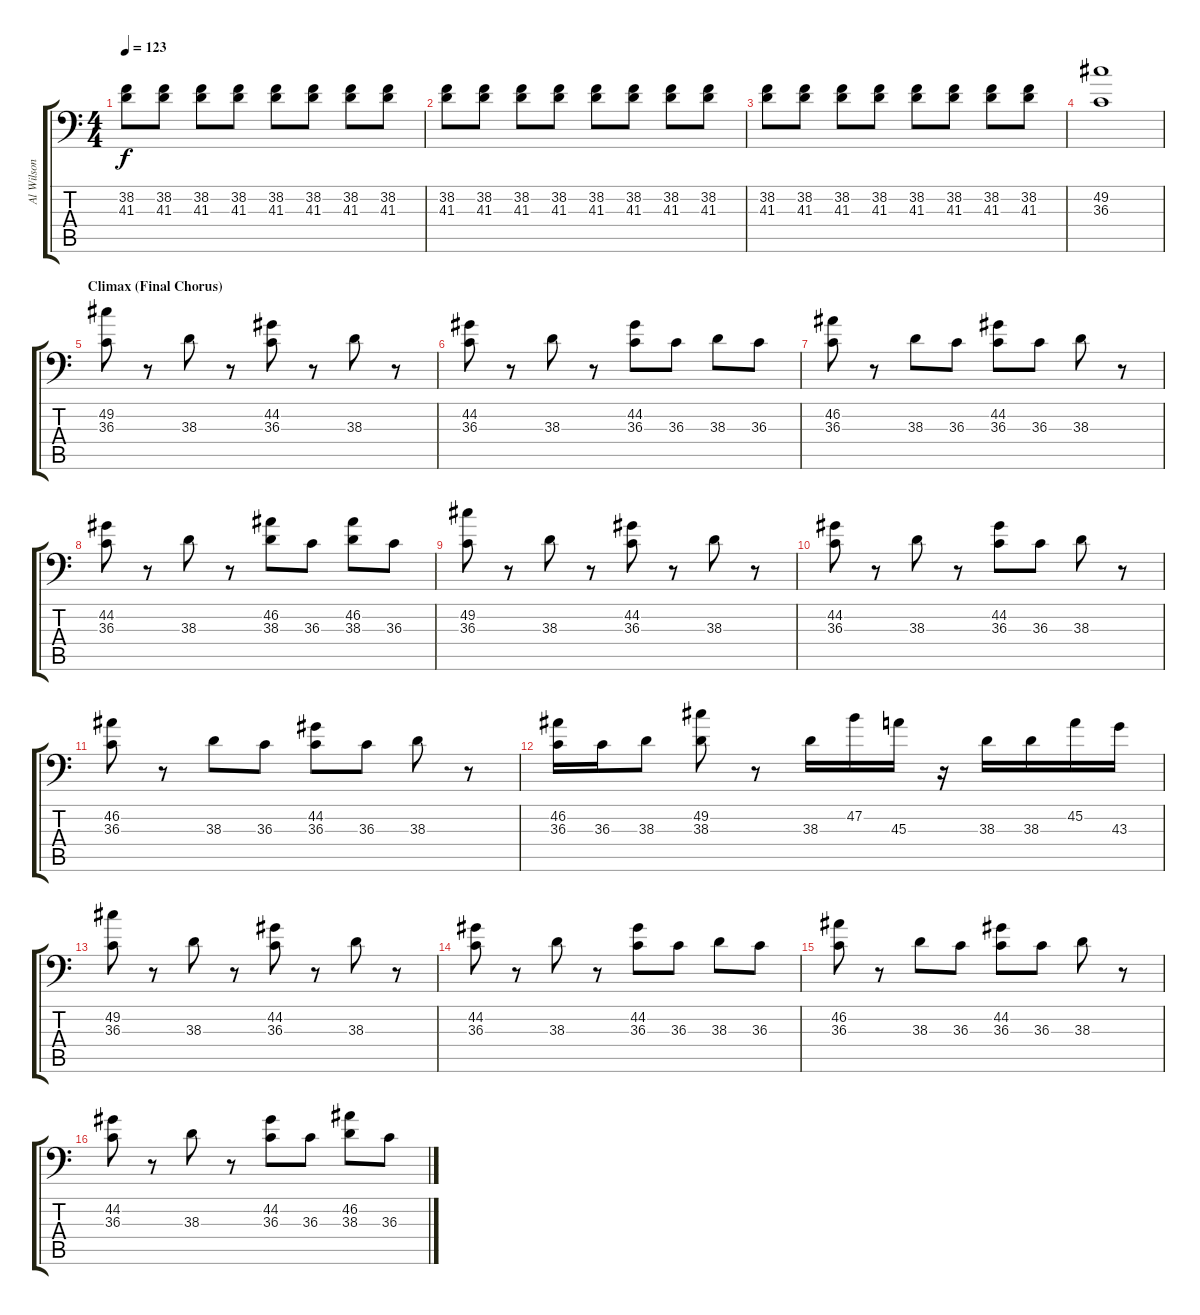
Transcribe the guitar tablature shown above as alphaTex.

\track ("Al Wilson" "Al Wilson") {instrument acousticgrandpiano}
\staff {score tabs}
\tuning (C-1 C-1 C-1 C-1 C-1 C-1) {hide}
\ts (4 4)
\tempo 123
\clef f4
\ks c
(38.2 41.3).8{dy f} (38.2 41.3).8 (38.2 41.3).8 (38.2 41.3).8 (38.2 41.3).8 (38.2 41.3).8 (38.2 41.3).8 (38.2 41.3).8 |
(38.2 41.3).8 (38.2 41.3).8 (38.2 41.3).8 (38.2 41.3).8 (38.2 41.3).8 (38.2 41.3).8 (38.2 41.3).8 (38.2 41.3).8 |
(38.2 41.3).8 (38.2 41.3).8 (38.2 41.3).8 (38.2 41.3).8 (38.2 41.3).8 (38.2 41.3).8 (38.2 41.3).8 (38.2 41.3).8 |
(49.2 36.3).1 |
\section ("" "Climax (Final Chorus)")
(49.2 36.3).8 r.8 38.3.8 r.8 (44.2 36.3).8 r.8 38.3.8 r.8 |
(44.2 36.3).8 r.8 38.3.8 r.8 (44.2 36.3).8 36.3.8 38.3.8 36.3.8 |
(46.2 36.3).8 r.8 38.3.8 36.3.8 (44.2 36.3).8 36.3.8 38.3.8 r.8 |
(44.2 36.3).8 r.8 38.3.8 r.8 (46.2 38.3).8 36.3.8 (46.2 38.3).8 36.3.8 |
(49.2 36.3).8 r.8 38.3.8 r.8 (44.2 36.3).8 r.8 38.3.8 r.8 |
(44.2 36.3).8 r.8 38.3.8 r.8 (44.2 36.3).8 36.3.8 38.3.8 r.8 |
(46.2 36.3).8 r.8 38.3.8 36.3.8 (44.2 36.3).8 36.3.8 38.3.8 r.8 |
(46.2 36.3).16 36.3.16 38.3.8 (49.2 38.3).8 r.8 38.3.16 47.2.16 45.3.16 r.16 38.3.16 38.3.16 45.2.16 43.3.16 |
(49.2 36.3).8 r.8 38.3.8 r.8 (44.2 36.3).8 r.8 38.3.8 r.8 |
(44.2 36.3).8 r.8 38.3.8 r.8 (44.2 36.3).8 36.3.8 38.3.8 36.3.8 |
(46.2 36.3).8 r.8 38.3.8 36.3.8 (44.2 36.3).8 36.3.8 38.3.8 r.8 |
(44.2 36.3).8 r.8 38.3.8 r.8 (44.2 36.3).8 36.3.8 (46.2 38.3).8 36.3.8
